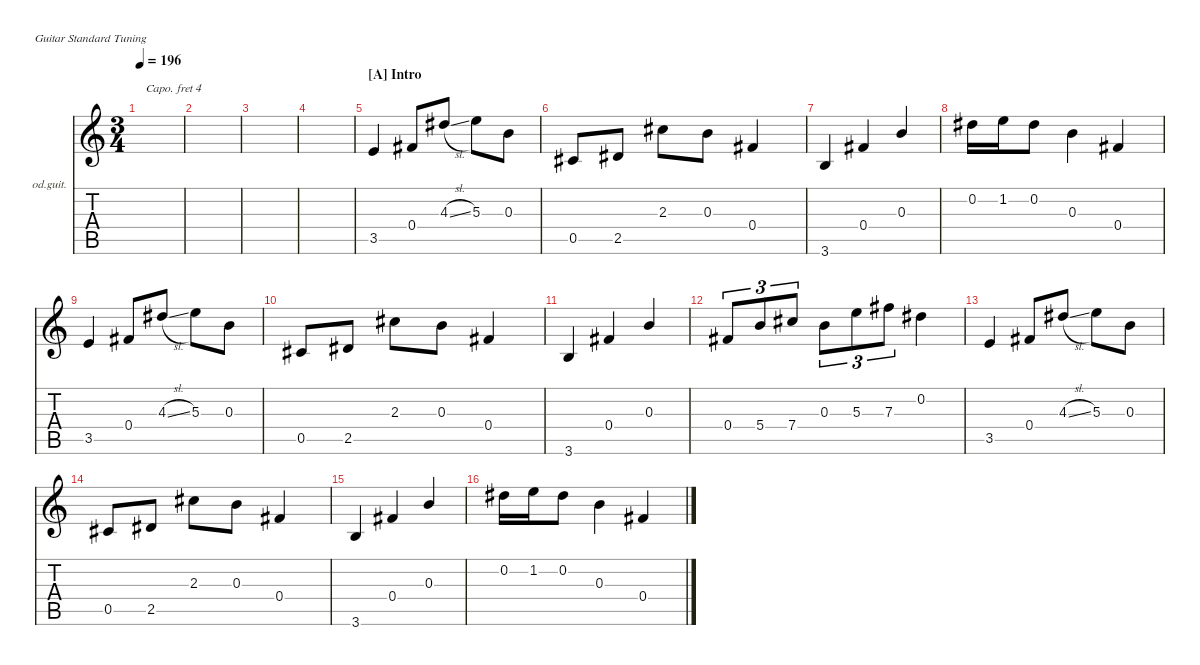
\hideDynamics
\bracketExtendMode nobrackets
\firstSystemTrackNameOrientation horizontal
\otherSystemsTrackNameOrientation horizontal
\track ("Overdriven Guitar" "od.guit.") {instrument overdrivenguitar}
\staff {score tabs}
\capo 4
\tuning (E4 B3 G3 D3 A2 E2)
\ts (3 4)
\tempo 196
\clef g2
\ks aminor
|
|
|
|
\section ("A" "Intro")
3.5.4{beam Up} 0.4{acc #}.8{beam Up} 4.3{sl acc #}.8{beam Up} 5.3.8{beam Down} 0.3.8{beam Down} |
0.5{acc #}.8{beam Up} 2.5{acc #}.8{beam Up} 2.3{acc #}.8{beam Down} 0.3.8{beam Down} 0.4{acc #}.4{beam Up} |
3.6.4{beam Up} 0.4{acc #}.4{beam Up} 0.3.4{beam Up} |
0.2{acc #}.16{beam Down} 1.2.16{beam Down} 0.2{acc #}.8{beam Down} 0.3.4{beam Down} 0.4{acc #}.4{beam Up} |
3.5.4{beam Up} 0.4{acc #}.8{beam Up} 4.3{sl acc #}.8{beam Up} 5.3.8{beam Down} 0.3.8{beam Down} |
0.5{acc #}.8{beam Up} 2.5{acc #}.8{beam Up} 2.3{acc #}.8{beam Down} 0.3.8{beam Down} 0.4{acc #}.4{beam Up} |
3.6.4{beam Up} 0.4{acc #}.4{beam Up} 0.3.4{beam Up} |
0.4{acc #}.8{tu (3 2) beam Up} 5.4.8{tu (3 2) beam Up} 7.4{acc #}.8{tu (3 2) beam Up} 0.3.8{tu (3 2) beam Down} 5.3.8{tu (3 2) beam Down} 7.3{acc #}.8{tu (3 2) beam Down} 0.2{acc #}.4{beam Down} |
3.5.4{beam Up} 0.4{acc #}.8{beam Up} 4.3{sl acc #}.8{beam Up} 5.3.8{beam Down} 0.3.8{beam Down} |
0.5{acc #}.8{beam Up} 2.5{acc #}.8{beam Up} 2.3{acc #}.8{beam Down} 0.3.8{beam Down} 0.4{acc #}.4{beam Up} |
3.6.4{beam Up} 0.4{acc #}.4{beam Up} 0.3.4{beam Up} |
0.2{acc #}.16{beam Down} 1.2.16{beam Down} 0.2{acc #}.8{beam Down} 0.3.4{beam Down} 0.4{acc #}.4{beam Up}
